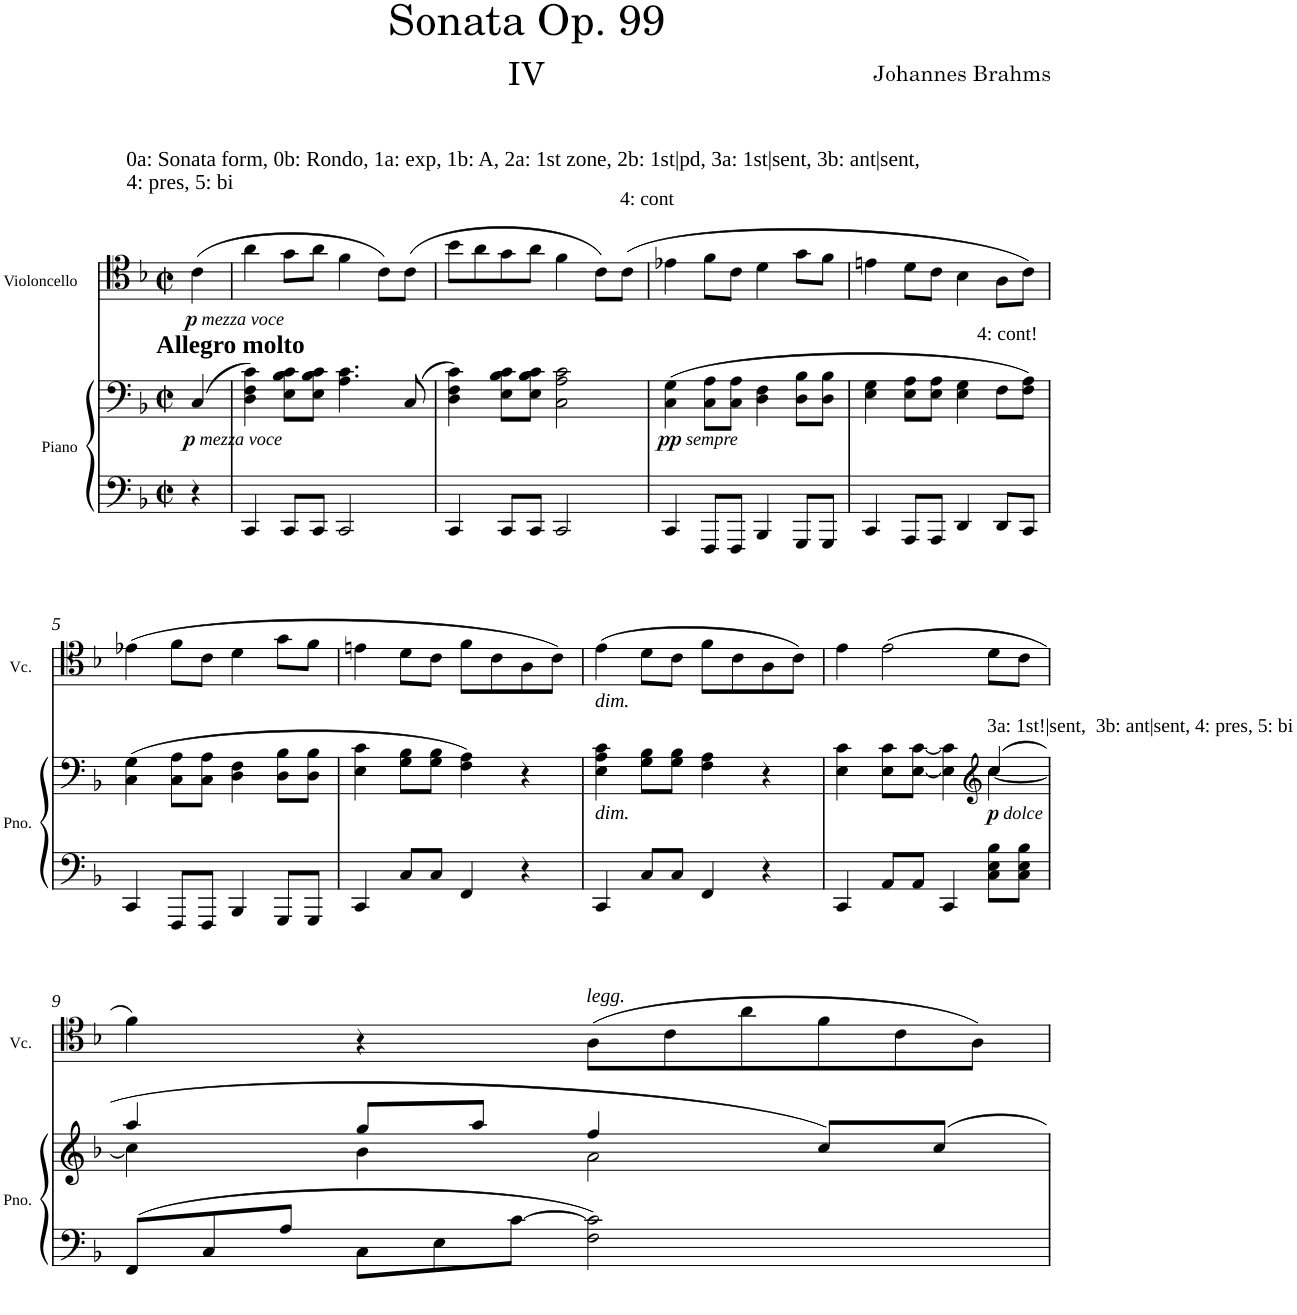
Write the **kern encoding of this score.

**kern	**kern	**dynam	**kern	**dynam
*part2	*part2	*part2	*part1	*part1
*staff3	*staff2	*staff2/3	*staff1	*staff1
*I"Piano	*	*	*I"Violoncello	*
*I'Pno.	*	*	*I'Vc.	*
*clefF4	*clefF4	*	*clefC4	*
*k[b-]	*k[b-]	*	*k[b-]	*
*F:	*F:	*	*F:	*
*M2/2	*M2/2	*	*M2/2	*
*met(c|)	*met(c|)	*	*met(c|)	*
=	=	=	=	=
!	!	!	!LO:TX:b:B:t=Allegro molto	!
!	!	!	!LO:TX:a:t=0a&colon; Sonata form, 0b&colon; Rondo, 1a&colon; exp, 1b&colon; A, 2a&colon; 1st zone, 2b&colon; 1st|pd, 3a&colon; 1st|sent, 3b&colon; ant|sent,	!
!	!	!	!LO:TX:a:t=4&colon; pres, 5&colon; bi	!
!	!	!LO:DY:b	!	!
!	!	!LO:DY:n=1:b	!	!
4r	(>4C/	p other-dynamics	(>4c\	.
=1	=1	=1	=1	=1
!	!	!	!	!LO:DY:b
!	!	!	!	!LO:DY:n=1:b
4CC/	4D\ 4F\ 4c\)	.	4a\	p other-dynamics
8CC/L	8E\ 8B-\ 8c\L	.	8g\L	.
8CC/J	8E\ 8B-\ 8c\J	.	8a\J	.
2CC/	4.A\ 4.c\	.	4f\	.
.	.	.	8c\L)	.
.	(>8C/	.	(>8c\J	.
=2	=2	=2	=2	=2
4CC/	4D\ 4F\ 4c\)	.	8b-\L	.
.	.	.	8a\	.
8CC/L	8E\ 8B-\ 8c\L	.	8g\	.
8CC/J	8E\ 8B-\ 8c\J	.	8a\J	.
2CC/	2C\ 2A\ 2c\	.	4f\	.
.	.	.	8c\L)	.
!	!	!	!LO:TX:a:t=4&colon; cont	!
.	.	.	(>8c\J	.
=3	=3	=3	=3	=3
!	!	!LO:DY:b	!	!
!	!	!LO:DY:n=1:b	!	!
4CC/	(>4C\ 4G\	pp other-dynamics	4e-X\	.
8FFF/L	8C\ 8A\L	.	8f\L	.
8FFF/J	8C\ 8A\J	.	8c\J	.
4BBB-/	4D\ 4F\	.	4d\	.
8GGG/L	8D\ 8B-\L	.	8g\L	.
8GGG/J	8D\ 8B-\J	.	8f\J	.
=4	=4	=4	=4	=4
4CC/	4E\ 4G\	.	4en\	.
8AAA/L	8E\ 8A\L	.	8d\L	.
8AAA/J	8E\ 8A\J	.	8c\J	.
4DD/	4E\ 4G\	.	4B-\	.
8DD/L	8F\L	.	8A\L	.
!	!	!	!LO:TX:b:t=4&colon; cont!	!
8CC/J	8F\ 8A\J)	.	8c\J)	.
!!LO:LB:g=z
=5	=5	=5	=5	=5
4CC/	(>4C\ 4G\	.	(>4e-X\	.
8FFF/L	8C\ 8A\L	.	8f\L	.
8FFF/J	8C\ 8A\J	.	8c\J	.
4BBB-/	4D\ 4F\	.	4d\	.
8GGG/L	8D\ 8B-\L	.	8g\L	.
8GGG/J	8D\ 8B-\J	.	8f\J	.
=6	=6	=6	=6	=6
4CC/	4E\ 4c\	.	4en\	.
8C/L	8G\ 8B-\L	.	8d\L	.
8C/J	8G\ 8B-\J	.	8c\J	.
4FF/	4F\ 4A\)	.	8f\L	.
.	.	.	8c\	.
4r	4r	.	8A\	.
.	.	.	8c\J)	.
=7	=7	=7	=7	=7
!	!	!	!LO:TX:b:i:t=dim.	!
!	!LO:TX:b:i:t=dim.	!	!	!
4CC/	4E\ 4A\ 4c\	.	(>4e\	.
8C/L	8G\ 8B-\L	.	8d\L	.
8C/J	8G\ 8B-\J	.	8c\J	.
4FF/	4F\ 4A\	.	8f\L	.
.	.	.	8c\	.
4r	4r	.	8A\	.
.	.	.	8c\J)	.
=8	=8	=8	=8	=8
*	*^	*	*	*
4CC/	4E\ 4c\	2ryy	.	4e\	.
8AA/L	8E\ 8c\L	.	.	(>2e\	.
8AA/J	[<8E\ [<8c\J	.	.	.	.
4CC/	4E\] 4c\]	4ryy	.	.	.
*	*clefG2	*	*	*	*
!	!LO:TX:a:t=3a&colon; 1st!|sent,  3b&colon; ant|sent, 4&colon; pres, 5&colon; bi	!	!	!	!
!	!	!	!LO:DY:b	!	!
!	!	!	!LO:DY:n=1:b	!	!
8C\ 8E\ 8B-\L	(>4cc/	[<4cc\	p other-dynamics	8d\L	.
8C\ 8E\ 8B-\J	.	.	.	8c\J	.
!!LO:LB:g=z
=9	=9	=9	=9	=9	=9
*Xtuplet	*	*	*	*	*
12FF/L	4aa/	4cc\]	.	4f\)	.
12C/	.	.	.	.	.
12A/J	.	.	.	.	.
12C\L	8gg/L	4b-\	.	4r	.
12E\	.	.	.	.	.
.	8aa/J	.	.	.	.
[12c\J	.	.	.	.	.
*	*	*	*	*Xtuplet	*
!	!	!	!	!LO:TX:a:i:t=legg.	!
2F\ 2c\]	4ff/	2a\	.	(>12A\L	.
.	.	.	.	12c\	.
.	.	.	.	12a\	.
.	8cc/L)	.	.	12f\	.
.	.	.	.	12c\	.
.	8cc/J	.	.	.	.
.	.	.	.	12A\J)	.
*	*v	*v	*	*	*
=	=	=	=	=
*-	*-	*-	*-	*-
